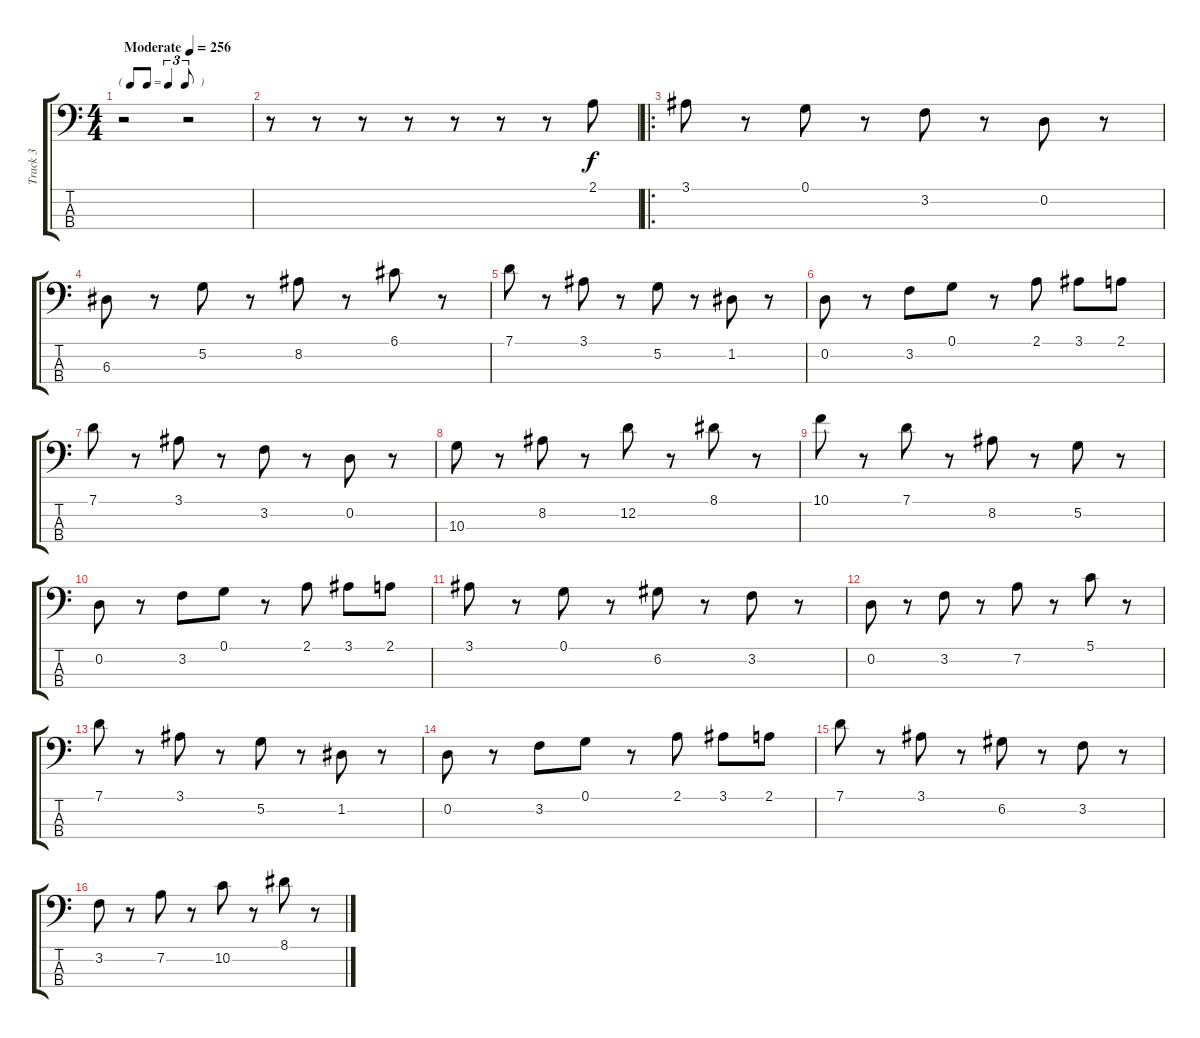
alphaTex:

\track ("Track 3" "Track 3") {instrument electricbassfinger}
\staff {score tabs}
\tuning (G2 D2 A1 E1) {hide}
\ts (4 4)
\tf triplet8th
\tempo (256 "Moderate")
\clef f4
\ks c
r.2{dy f instrument electricbassfinger} r.2 |
r.8 r.8 r.8 r.8 r.8 r.8 r.8 2.1.8 |
\ro
3.1.8 r.8 0.1.8 r.8 3.2.8 r.8 0.2.8 r.8 |
6.3.8 r.8 5.2.8 r.8 8.2.8 r.8 6.1.8 r.8 |
7.1.8 r.8 3.1.8 r.8 5.2.8 r.8 1.2.8 r.8 |
0.2.8 r.8 3.2.8 0.1.8 r.8 2.1.8 3.1.8 2.1.8 |
7.1.8 r.8 3.1.8 r.8 3.2.8 r.8 0.2.8 r.8 |
10.3.8 r.8 8.2.8 r.8 12.2.8 r.8 8.1.8 r.8 |
10.1.8 r.8 7.1.8 r.8 8.2.8 r.8 5.2.8 r.8 |
0.2.8 r.8 3.2.8 0.1.8 r.8 2.1.8 3.1.8 2.1.8 |
3.1.8 r.8 0.1.8 r.8 6.2.8 r.8 3.2.8 r.8 |
0.2.8 r.8 3.2.8 r.8 7.2.8 r.8 5.1.8 r.8 |
7.1.8 r.8 3.1.8 r.8 5.2.8 r.8 1.2.8 r.8 |
0.2.8 r.8 3.2.8 0.1.8 r.8 2.1.8 3.1.8 2.1.8 |
7.1.8 r.8 3.1.8 r.8 6.2.8 r.8 3.2.8 r.8 |
3.2.8 r.8 7.2.8 r.8 10.2.8 r.8 8.1.8 r.8
